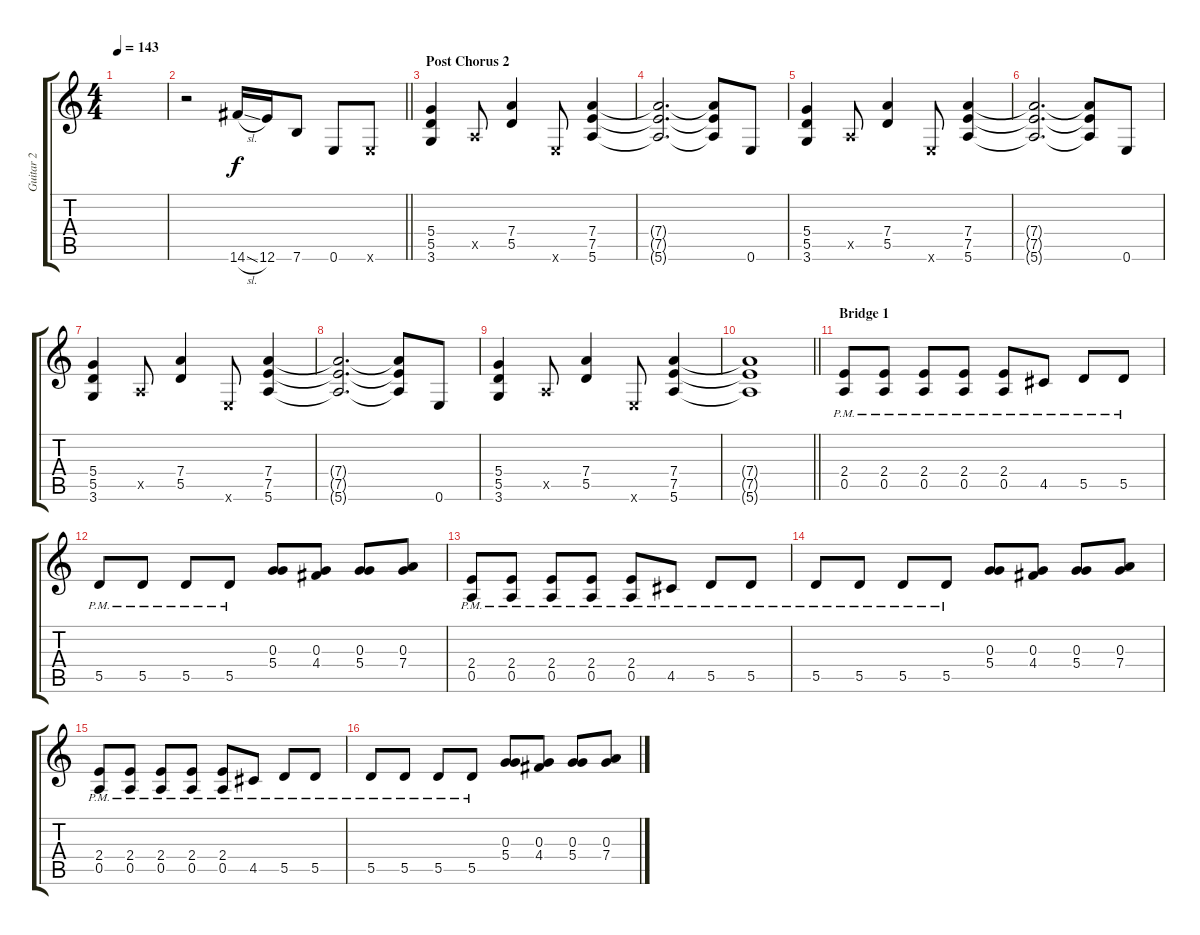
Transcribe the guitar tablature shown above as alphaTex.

\track ("Guitar 2" "Guitar 2") {instrument overdrivenguitar}
\staff {score tabs}
\tuning (E4 B3 G3 D3 A2 E2) {hide}
\ts (4 4)
\tempo 143
\clef g2
\ks c
|
\barLineRight lightlight
r.2 14.6{sl}.16 12.6.16 7.6.8 0.6.8 0.6{x}.8 |
\section ("" "Post Chorus 2")
(5.4 5.5 3.6).4 0.5{x}.8 (7.4 5.5).4 0.6{x}.8 (7.4 7.5 5.6).4 |
(7.4{t} 7.5{t} 5.6{t}).2{d} (7.4{t} 7.5{t} 5.6{t}).8 0.6.8 |
(5.4 5.5 3.6).4 0.5{x}.8 (7.4 5.5).4 0.6{x}.8 (7.4 7.5 5.6).4 |
(7.4{t} 7.5{t} 5.6{t}).2{d} (7.4{t} 7.5{t} 5.6{t}).8 0.6.8 |
(5.4 5.5 3.6).4 0.5{x}.8 (7.4 5.5).4 0.6{x}.8 (7.4 7.5 5.6).4 |
(7.4{t} 7.5{t} 5.6{t}).2{d} (7.4{t} 7.5{t} 5.6{t}).8 0.6.8 |
(5.4 5.5 3.6).4 0.5{x}.8 (7.4 5.5).4 0.6{x}.8 (7.4 7.5 5.6).4 |
\barLineRight lightlight
(7.4{t} 7.5{t} 5.6{t}).1 |
\section ("" "Bridge 1")
(2.4{pm} 0.5{pm}).8{balance 13} (2.4{pm} 0.5{pm}).8 (2.4{pm} 0.5{pm}).8 (2.4{pm} 0.5{pm}).8 (2.4{pm} 0.5{pm}).8 4.5{pm}.8 5.5{pm}.8 5.5{pm}.8 |
5.5{pm}.8 5.5{pm}.8 5.5{pm}.8 5.5{pm}.8 (0.3 5.4).8 (0.3 4.4).8 (0.3 5.4).8 (0.3 7.4).8 |
(2.4{pm} 0.5{pm}).8 (2.4{pm} 0.5{pm}).8 (2.4{pm} 0.5{pm}).8 (2.4{pm} 0.5{pm}).8 (2.4{pm} 0.5{pm}).8 4.5{pm}.8 5.5{pm}.8 5.5{pm}.8 |
5.5{pm}.8 5.5{pm}.8 5.5{pm}.8 5.5{pm}.8 (0.3 5.4).8 (0.3 4.4).8 (0.3 5.4).8 (0.3 7.4).8 |
(2.4{pm} 0.5{pm}).8 (2.4{pm} 0.5{pm}).8 (2.4{pm} 0.5{pm}).8 (2.4{pm} 0.5{pm}).8 (2.4{pm} 0.5{pm}).8 4.5{pm}.8 5.5{pm}.8 5.5{pm}.8 |
5.5{pm}.8 5.5{pm}.8 5.5{pm}.8 5.5{pm}.8 (0.3 5.4).8 (0.3 4.4).8 (0.3 5.4).8 (0.3 7.4).8
